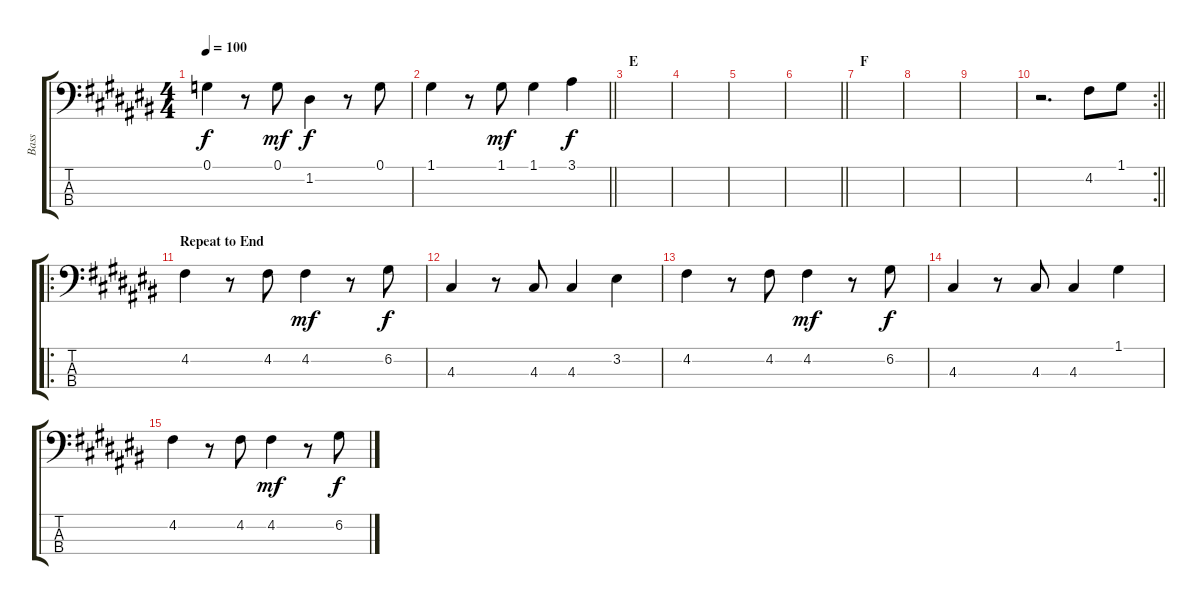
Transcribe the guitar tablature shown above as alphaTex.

\track ("Bass" "Bass") {instrument acousticbass}
\staff {score tabs}
\tuning (G2 D2 A1 E1) {hide}
\ts (4 4)
\tempo 100
\clef f4
\ks c#
0.1.4{dy f} r.8 0.1.8{dy mf} 1.2.4{dy f} r.8 0.1.8 |
\barLineRight lightlight
1.1.4 r.8 1.1.8{dy mf} 1.1.4 3.1.4{dy f} |
\section ("" "E")
|
|
|
\barLineRight lightlight
|
\section ("" "F")
|
|
|
\rc 2
\barLineRight lightlight
r.2{d} 4.2.8 1.1.8 |
\ro
\section ("" "Repeat to End")
4.2.4 r.8 4.2.8 4.2.4{dy mf} r.8 6.2.8{dy f} |
4.3.4 r.8 4.3.8 4.3.4 3.2.4 |
4.2.4 r.8 4.2.8 4.2.4{dy mf} r.8 6.2.8{dy f} |
4.3.4 r.8 4.3.8 4.3.4 1.1.4 |
4.2.4 r.8 4.2.8 4.2.4{dy mf} r.8 6.2.8{dy f}
